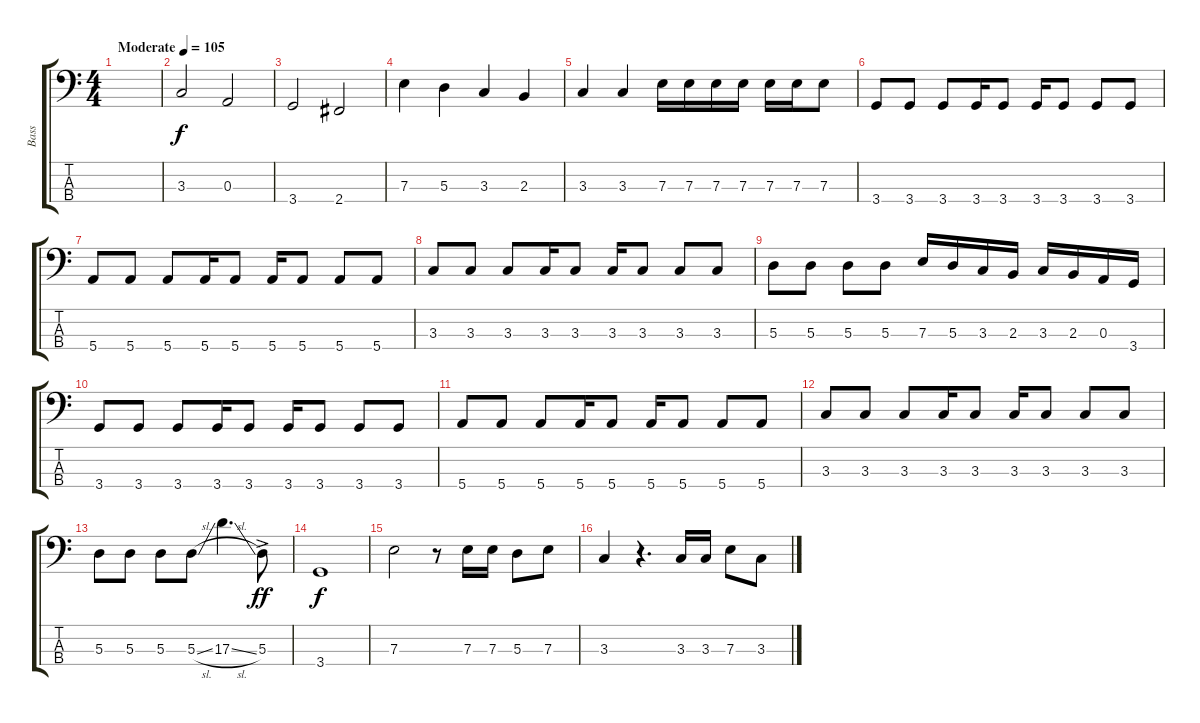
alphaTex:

\track ("Bass" "Bass") {instrument electricbasspick}
\staff {score tabs}
\tuning (G2 D2 A1 E1) {hide}
\ts (4 4)
\tempo (105 "Moderate")
\clef f4
\ks c
|
3.3.2 0.3.2 |
3.4.2 2.4.2 |
7.3.4 5.3.4 3.3.4 2.3.4 |
3.3.4 3.3.4 7.3.16 7.3.16 7.3.16 7.3.16 7.3.16 7.3.16 7.3.8 |
3.4.8 3.4.8 3.4.8 3.4.16 3.4.8 3.4.16 3.4.8 3.4.8 3.4.8 |
5.4.8 5.4.8 5.4.8 5.4.16 5.4.8 5.4.16 5.4.8 5.4.8 5.4.8 |
3.3.8 3.3.8 3.3.8 3.3.16 3.3.8 3.3.16 3.3.8 3.3.8 3.3.8 |
5.3.8 5.3.8 5.3.8 5.3.8 7.3.16 5.3.16 3.3.16 2.3.16 3.3.16 2.3.16 0.3.16 3.4.16 |
3.4.8 3.4.8 3.4.8 3.4.16 3.4.8 3.4.16 3.4.8 3.4.8 3.4.8 |
5.4.8 5.4.8 5.4.8 5.4.16 5.4.8 5.4.16 5.4.8 5.4.8 5.4.8 |
3.3.8 3.3.8 3.3.8 3.3.16 3.3.8 3.3.16 3.3.8 3.3.8 3.3.8 |
5.3.8 5.3.8 5.3.8 5.3{sl}.8 17.3{sl}.4{d} 5.3{ac}.8{dy ff} |
3.4.1{dy f} |
7.3.2 r.8 7.3.16 7.3.16 5.3.8 7.3.8 |
3.3.4 r.4{d} 3.3.16 3.3.16 7.3.8 3.3.8
